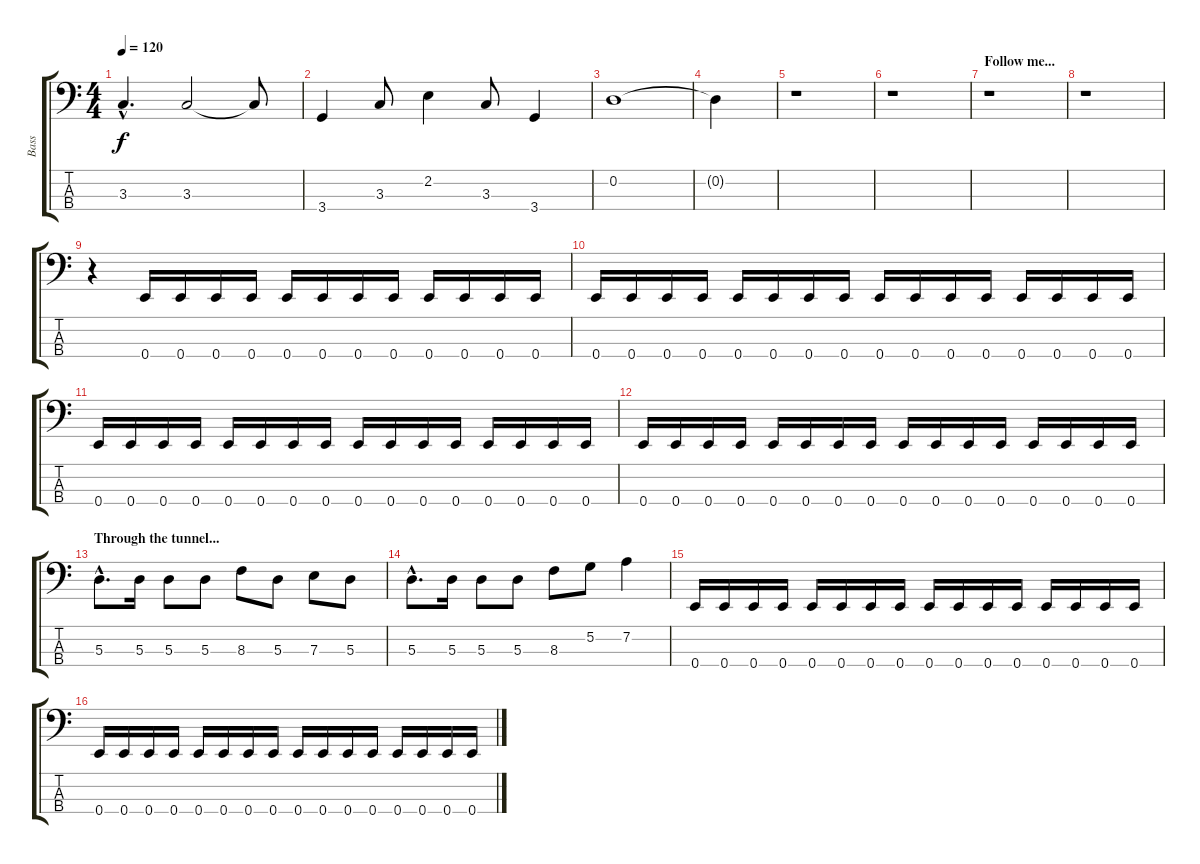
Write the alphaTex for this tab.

\track ("Bass" "Bass") {instrument electricbasspick}
\staff {score tabs}
\tuning (G2 D2 A1 E1) {hide}
\ts (4 4)
\tempo 120
\clef f4
\ks c
3.3{hac}.4{d dy f} 3.3.2 3.3{t}.8 |
3.4.4 3.3.8 2.2.4 3.3.8 3.4.4 |
0.2.1 |
0.2{t}.4 |
r.1 |
r.1 |
\section ("" "Follow me...")
r.1 |
r.1 |
r.4 0.4.16 0.4.16 0.4.16 0.4.16 0.4.16 0.4.16 0.4.16 0.4.16 0.4.16 0.4.16 0.4.16 0.4.16 |
0.4.16 0.4.16 0.4.16 0.4.16 0.4.16 0.4.16 0.4.16 0.4.16 0.4.16 0.4.16 0.4.16 0.4.16 0.4.16 0.4.16 0.4.16 0.4.16 |
0.4.16 0.4.16 0.4.16 0.4.16 0.4.16 0.4.16 0.4.16 0.4.16 0.4.16 0.4.16 0.4.16 0.4.16 0.4.16 0.4.16 0.4.16 0.4.16 |
0.4.16 0.4.16 0.4.16 0.4.16 0.4.16 0.4.16 0.4.16 0.4.16 0.4.16 0.4.16 0.4.16 0.4.16 0.4.16 0.4.16 0.4.16 0.4.16 |
\section ("" "Through the tunnel...")
5.3{hac}.8{d} 5.3.16 5.3.8 5.3.8 8.3.8 5.3.8 7.3.8 5.3.8 |
5.3{hac}.8{d} 5.3.16 5.3.8 5.3.8 8.3.8 5.2.8 7.2.4 |
0.4.16 0.4.16 0.4.16 0.4.16 0.4.16 0.4.16 0.4.16 0.4.16 0.4.16 0.4.16 0.4.16 0.4.16 0.4.16 0.4.16 0.4.16 0.4.16 |
0.4.16 0.4.16 0.4.16 0.4.16 0.4.16 0.4.16 0.4.16 0.4.16 0.4.16 0.4.16 0.4.16 0.4.16 0.4.16 0.4.16 0.4.16 0.4.16
